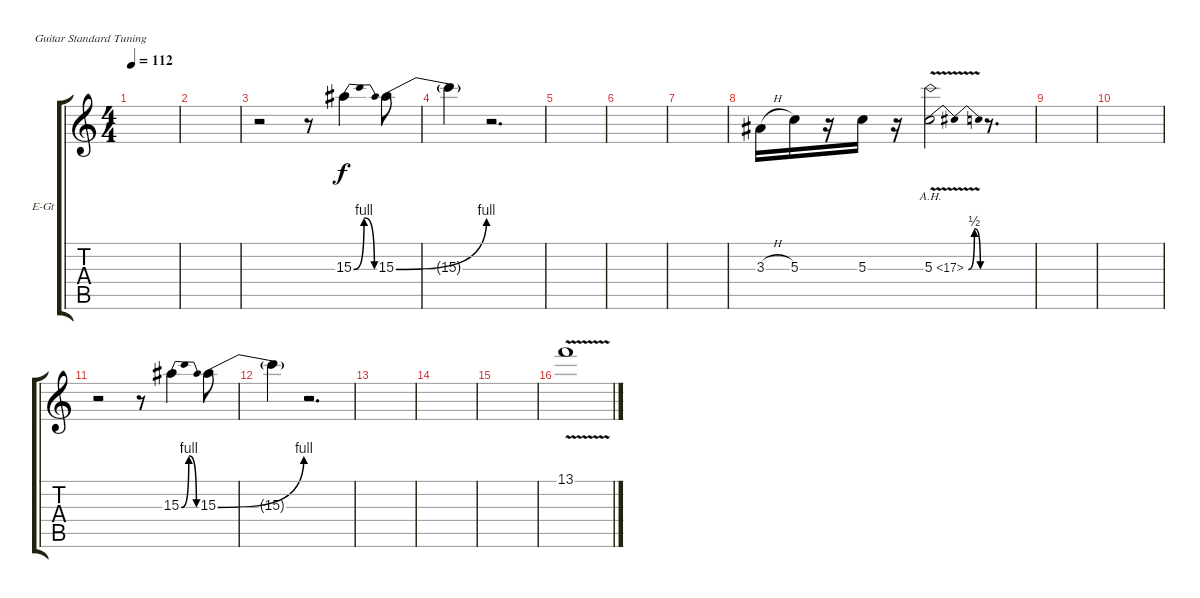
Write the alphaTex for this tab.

\bracketExtendMode groupsimilarinstruments
\firstSystemTrackNameOrientation horizontal
\otherSystemsTrackNameOrientation horizontal
\track ("Electric Guitar" "E-Gt") {instrument distortionguitar}
\staff {score tabs}
\tuning (E4 B3 G3 D3 A2 E2)
\ts (4 4)
\tempo 112
\clef g2
\ks c
|
|
r.2 r.8 15.3{be (bendrelease 0 0 10.2 4 20.4 4 30 0)}.4 15.3{be (bend 0 0 15 4)}.8 |
15.3{t}.4 r.2{d} |
|
|
|
3.3{h}.16 5.3.16 r.16 5.3.16 r.16 5.3{be (bendrelease 0 0 9.6 2 13.799999999999999 2 19.2 0) ah 12 v}.2 r.8{d} |
|
|
r.2 r.8 15.3{be (bendrelease 0 0 10.2 4 20.4 4 30 0)}.4 15.3{be (bend 0 0 15 4)}.8 |
15.3{t}.4 r.2{d} |
|
|
|
13.1{v}.1
